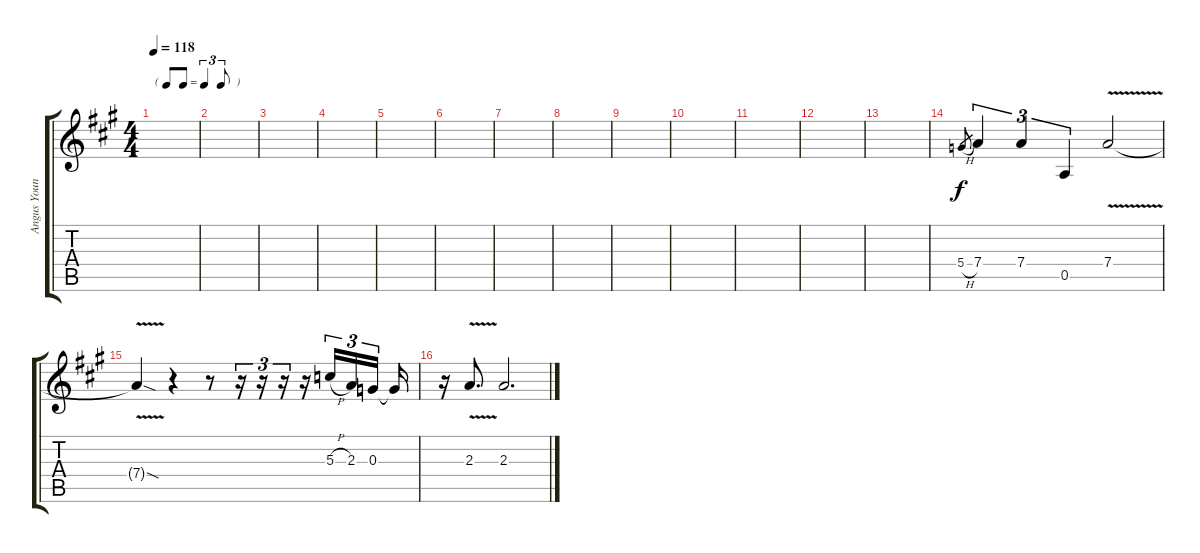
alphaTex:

\track ("Angus Young's Solos" "Angus Youn") {instrument overdrivenguitar}
\staff {score tabs}
\tuning (E4 B3 G3 D3 A2 E2) {hide}
\ts (4 4)
\tf triplet8th
\tempo 118
\clef g2
\ks a
|
|
|
|
|
|
|
|
|
|
|
|
|
5.4{h}.8{gr} 7.4.4{tu (3 2)} 7.4.4{tu (3 2)} 0.5.4{tu (3 2)} 7.4{v}.2 |
7.4{sod t}.4 r.4 r.8 r.16{tu (3 2)} r.16{tu (3 2)} r.16{tu (3 2)} r.16 5.3{h}.16{tu (3 2)} 2.3.16{tu (3 2)} 0.3.16{tu (3 2) beam splitsecondary} 0.3{t}.16 |
r.16 2.3{v}.8{d} 2.3.2{d}
